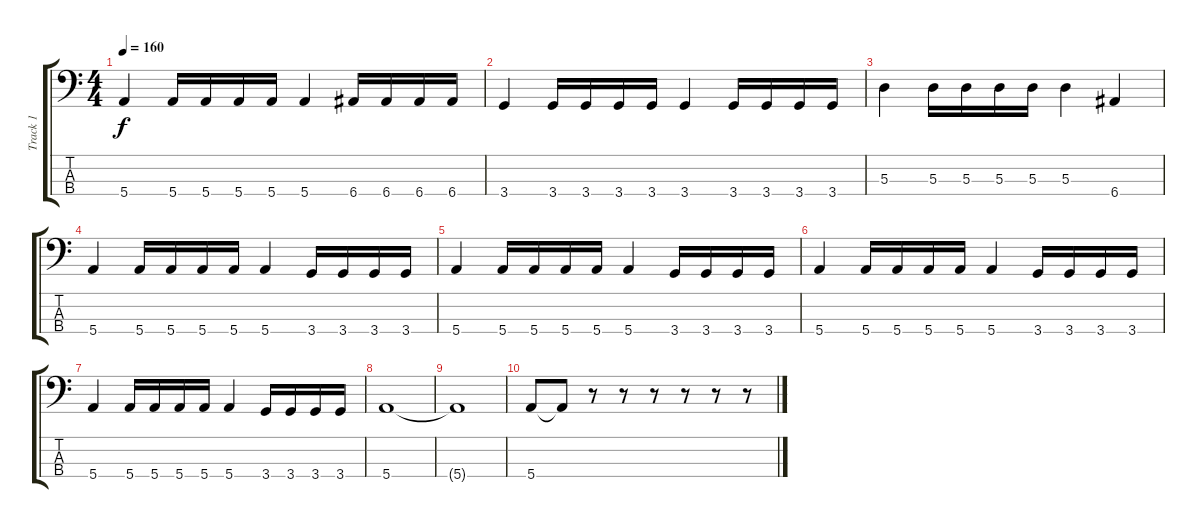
\track ("Track 1" "Track 1") {instrument electricbasspick}
\staff {score tabs}
\tuning (G2 D2 A1 E1) {hide}
\ts (4 4)
\tempo 160
\clef f4
\ks c
5.4.4{dy f} 5.4.16 5.4.16 5.4.16 5.4.16 5.4.4 6.4.16 6.4.16 6.4.16 6.4.16 |
3.4.4 3.4.16 3.4.16 3.4.16 3.4.16 3.4.4 3.4.16 3.4.16 3.4.16 3.4.16 |
5.3.4 5.3.16 5.3.16 5.3.16 5.3.16 5.3.4 6.4.4 |
5.4.4 5.4.16 5.4.16 5.4.16 5.4.16 5.4.4 3.4.16 3.4.16 3.4.16 3.4.16 |
5.4.4 5.4.16 5.4.16 5.4.16 5.4.16 5.4.4 3.4.16 3.4.16 3.4.16 3.4.16 |
5.4.4 5.4.16 5.4.16 5.4.16 5.4.16 5.4.4 3.4.16 3.4.16 3.4.16 3.4.16 |
5.4.4 5.4.16 5.4.16 5.4.16 5.4.16 5.4.4 3.4.16 3.4.16 3.4.16 3.4.16 |
5.4.1 |
5.4{t}.1 |
5.4.8 5.4{t}.8 r.8 r.8 r.8 r.8 r.8 r.8
